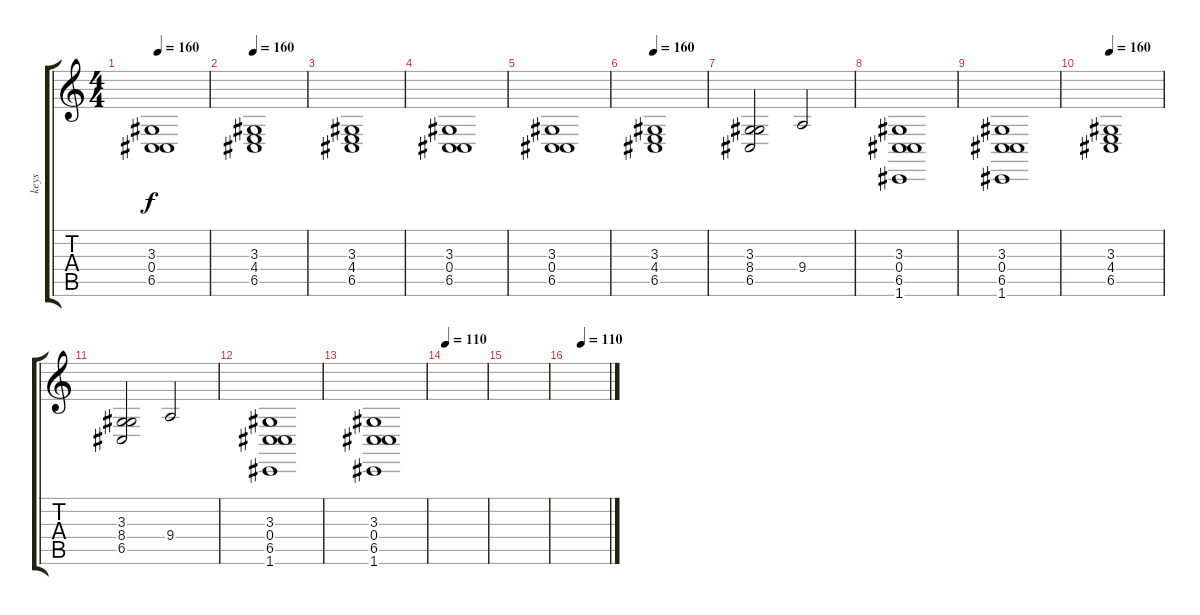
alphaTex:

\track ("keys" "keys") {instrument drawbarorgan}
\staff {score tabs}
\tuning (D4 A3 F3 C3 G2 C2) {hide}
\ts (4 4)
\tempo 160
\clef g2
\ks c
(3.3 0.4 6.5).1{dy f} |
\tempo 160
(3.3 4.4 6.5).1 |
(3.3 4.4 6.5).1 |
(3.3 0.4 6.5).1 |
(3.3 0.4 6.5).1 |
\tempo 160
(3.3 4.4 6.5).1 |
(3.3 8.4 6.5).2 9.4.2 |
(3.3 0.4 6.5 1.6).1 |
(3.3 0.4 6.5 1.6).1 |
\tempo 160
(3.3 4.4 6.5).1 |
(3.3 8.4 6.5).2 9.4.2 |
(3.3 0.4 6.5 1.6).1 |
(3.3 0.4 6.5 1.6).1 |
\tempo 110
|
|
\tempo (110 0.3333333333333333)
